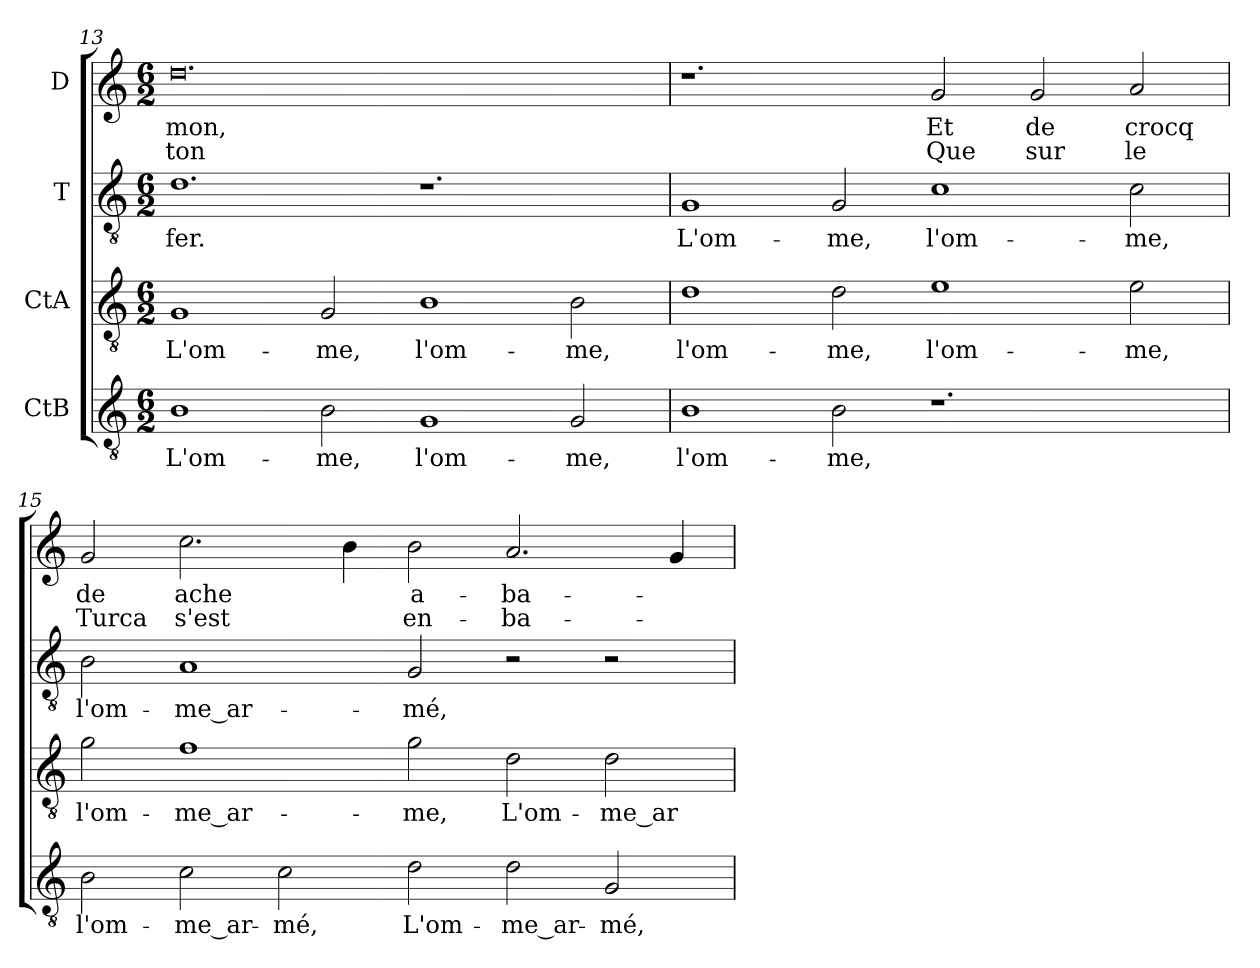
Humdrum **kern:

**kern	**text	**kern	**text	**kern	**text	**kern	**text	**text
*part4	*part4	*part3	*part3	*part2	*part2	*part1	*part1	*part1
*staff4	*staff4	*staff3	*staff3	*staff2	*staff2	*staff1	*staff1	*staff1
*I"CtB	*	*I"CtA	*	*I"T	*	*I"D	*	*
*clefGv2	*	*clefGv2	*	*clefGv2	*	*clefG2	*	*
*ITrd7c12	*	*ITrd7c12	*	*ITrd7c12	*	*	*	*
*k[]	*	*k[]	*	*k[]	*	*k[]	*	*
*C:	*	*C:	*	*C:	*	*C:	*	*
*M6/2	*	*M6/2	*	*M6/2	*	*M6/2	*	*
=13	=13	=13	=13	=13	=13	=13	=13	=13
!	!LO:LY:b:color=#000000	!	!	!	!	!	!	!
!	!	!	!LO:LY:b:color=#000000	!	!	!	!	!
!	!	!	!	!	!LO:LY:b:color=#000000	!	!	!
!	!	!	!	!	!	!	!LO:LY:b:color=#000000	!LO:LY:b:color=#000000
1BBi/	L'om-	1GGi/	L'om-	1.Di\	fer.	0.ddi\	mon,	-ton
!	!LO:LY:b:color=#000000	!	!	!	!	!	!	!
!	!	!	!LO:LY:b:color=#000000	!	!	!	!	!
2BBi\	-me,	2GGi/	-me,	.	.	.	.	.
!	!LO:LY:b:color=#000000	!	!	!	!	!	!	!
!	!	!	!LO:LY:b:color=#000000	!	!	!	!	!
1GGi/	l'om-	1BBi/	l'om-	1.r	.	.	.	.
!	!LO:LY:b:color=#000000	!	!	!	!	!	!	!
!	!	!	!LO:LY:b:color=#000000	!	!	!	!	!
2GGi/	-me,	2BBi\	-me,	.	.	.	.	.
!!LO:LB:g=z
=14	=14	=14	=14	=14	=14	=14	=14	=14
!	!LO:LY:b:color=#000000	!	!	!	!	!	!	!
!	!	!	!LO:LY:b:color=#000000	!	!	!	!	!
!	!	!	!	!	!LO:LY:b:color=#000000	!	!	!
1BBi/	l'om-	1Di\	l'om-	1GGi/	L'om-	1.r	.	.
!	!LO:LY:b:color=#000000	!	!	!	!	!	!	!
!	!	!	!LO:LY:b:color=#000000	!	!	!	!	!
!	!	!	!	!	!LO:LY:b:color=#000000	!	!	!
2BBi\	-me,	2Di\	-me,	2GGi/	-me,	.	.	.
!	!	!	!LO:LY:b:color=#000000	!	!	!	!	!
!	!	!	!	!	!LO:LY:b:color=#000000	!	!	!
!	!	!	!	!	!	!	!LO:LY:b:color=#000000	!LO:LY:b:color=#000000
1.r	.	1Ei\	l'om-	1Ci\	l'om-	2gi/	Et	Que
!	!	!	!	!	!	!	!LO:LY:b:color=#000000	!LO:LY:b:color=#000000
.	.	.	.	.	.	2gi/	de	sur
!	!	!	!LO:LY:b:color=#000000	!	!	!	!	!
!	!	!	!	!	!LO:LY:b:color=#000000	!	!	!
!	!	!	!	!	!	!	!LO:LY:b:color=#000000	!LO:LY:b:color=#000000
.	.	2Ei\	-me,	2Ci\	-me,	2ai/	crocq	le
=15	=15	=15	=15	=15	=15	=15	=15	=15
!	!LO:LY:b:color=#000000	!	!	!	!	!	!	!
!	!	!	!LO:LY:b:color=#000000	!	!	!	!	!
!	!	!	!	!	!LO:LY:b:color=#000000	!	!	!
!	!	!	!	!	!	!	!LO:LY:b:color=#000000	!LO:LY:b:color=#000000
2BBi\	l'om-	2Gi\	l'om-	2BBi\	l'om-	2gi/	de	Turca
!	!LO:LY:b:color=#000000	!	!	!	!	!	!	!
!	!	!	!LO:LY:b:color=#000000	!	!	!	!	!
!	!	!	!	!	!LO:LY:b:color=#000000	!	!	!
!	!	!	!	!	!	!	!LO:LY:b:color=#000000	!LO:LY:b:color=#000000
2Ci\	-me_ar-	1Fi\	-me_ar-	1AAi/	-me_ar-	2.cci\	ache	s'est
!	!LO:LY:b:color=#000000	!	!	!	!	!	!	!
2Ci\	-mé,	.	.	.	.	.	.	.
.	.	.	.	.	.	4bi\	.	.
!	!LO:LY:b:color=#000000	!	!	!	!	!	!	!
!	!	!	!LO:LY:b:color=#000000	!	!	!	!	!
!	!	!	!	!	!LO:LY:b:color=#000000	!	!	!
!	!	!	!	!	!	!	!LO:LY:b:color=#000000	!LO:LY:b:color=#000000
2Di\	L'om-	2Gi\	-me,	2GGi/	-mé,	2bi\	a-	en-
!	!LO:LY:b:color=#000000	!	!	!	!	!	!	!
!	!	!	!LO:LY:b:color=#000000	!	!	!	!	!
!	!	!	!	!	!	!	!LO:LY:b:color=#000000	!LO:LY:b:color=#000000
2Di\	-me_ar-	2Di\	L'om-	2r	.	2.ai/	-ba-	-ba-
!	!LO:LY:b:color=#000000	!	!	!	!	!	!	!
!	!	!	!LO:LY:b:color=#000000	!	!	!	!	!
2GGi/	-mé,	2Di\	-me_ar-	2r	.	.	.	.
.	.	.	.	.	.	4gi/	.	.
=	=	=	=	=	=	=	=	=
*-	*-	*-	*-	*-	*-	*-	*-	*-
